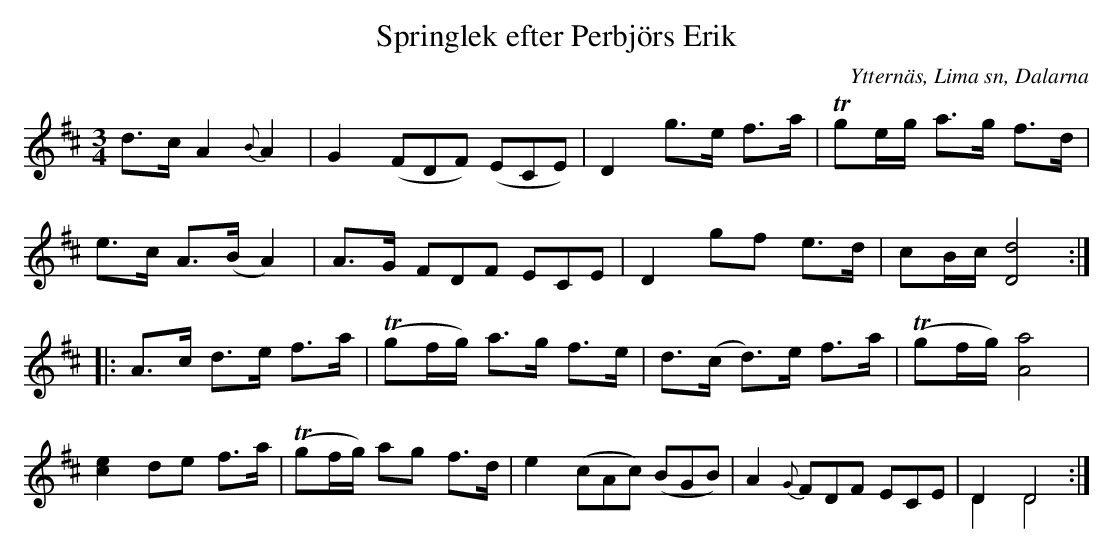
X:1
T:Springlek efter Perbjörs Erik
O:Ytternäs, Lima sn, Dalarna
M:3/4
L:1/8
K:D
d>c A2 {B}A2 | G2 ((3FDF) ((3ECE) | D2 g>e f>a | Tge/g/ a>g f>d |
e>c A>(B A2) | A>G (3FDF (3ECE | D2 gf e>d | cB/c/ [dD]4 ::
A>c d>e f>a | (Tgf/g/) a>g f>e | d>(c d>)e f>a | (Tgf/g/) [a4A4] |
[e2c2] de f>a | (Tgf/g/) ag f>d | e2 ((3cAc) ((3BGB) | A2 {G}(3FDF (3ECE | D2 D4 & D2 D4 :|
